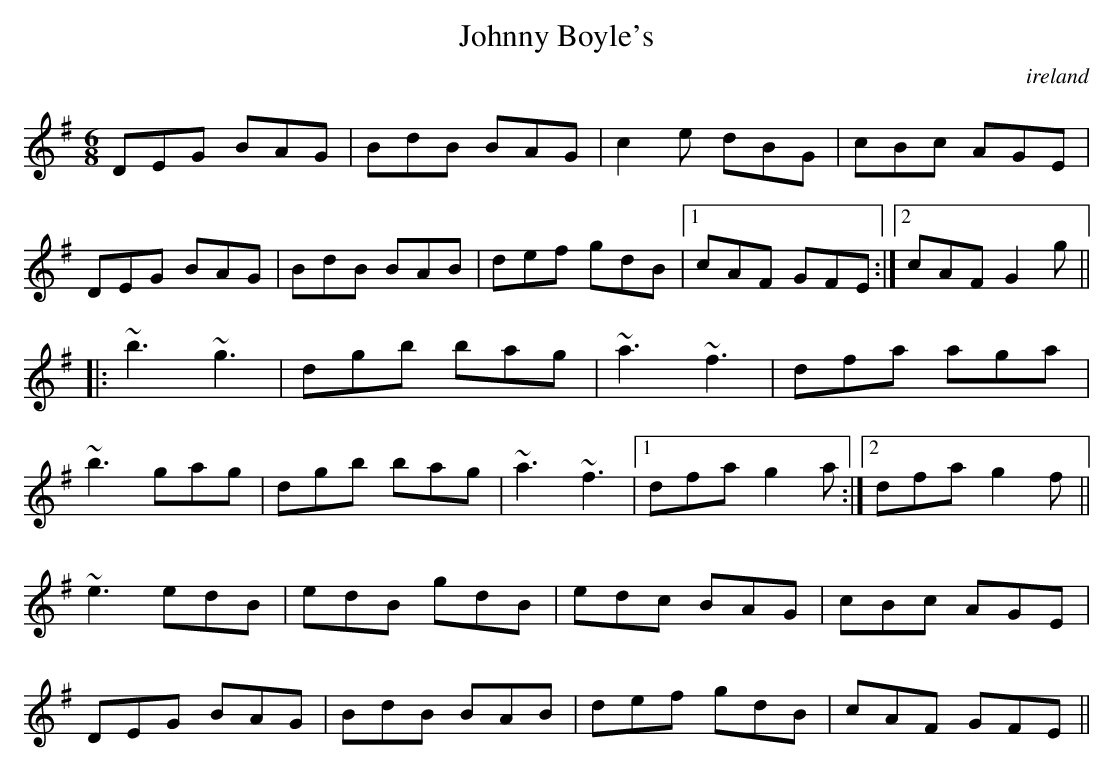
X:1
T:Johnny Boyle's
O:ireland
M:6/8
K:G
DEG BAG|BdB BAG|c2e dBG|cBc AGE|
DEG BAG|BdB BAB|def gdB|1 cAF GFE:|2 cAF G2g||
|:~b3 ~g3|dgb bag|~a3 ~f3|dfa aga|
~b3 gag|dgb bag|~a3 ~f3|1 dfa g2a:|2 dfa g2f||
~e3 edB|edB gdB|edc BAG|cBc AGE|
DEG BAG|BdB BAB|def gdB|cAF GFE||
